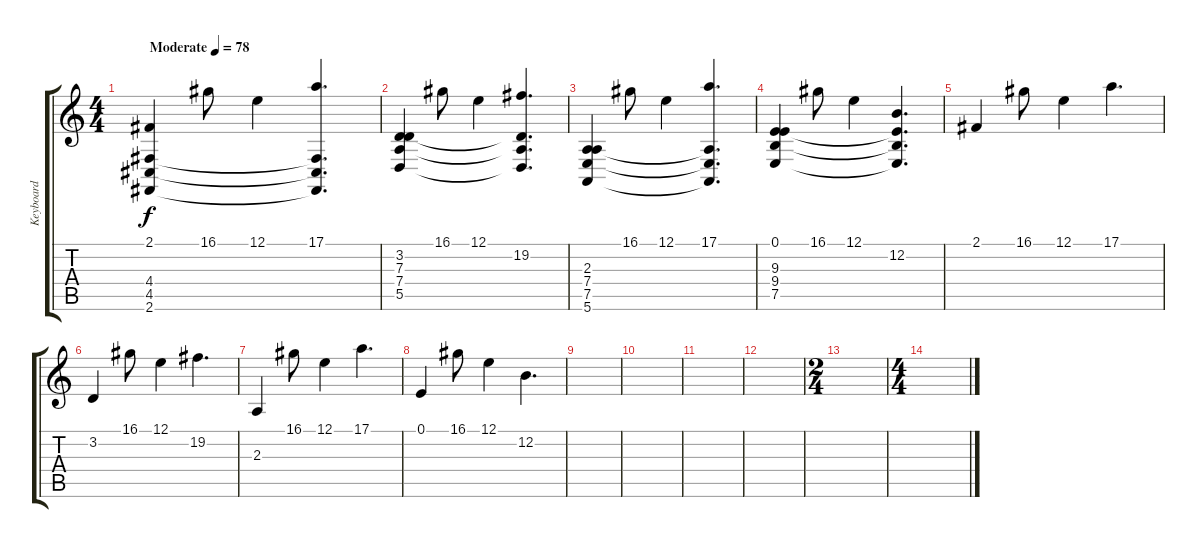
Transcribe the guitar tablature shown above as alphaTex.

\track ("Keyboard" "Keyboard") {instrument brightacousticpiano}
\staff {score tabs}
\tuning (E4 B3 G3 D3 A2 E2) {hide}
\ts (4 4)
\tempo (78 "Moderate")
\clef g2
\ks c
(2.1 4.4 4.5 2.6).4{dy f instrument brightacousticpiano} 16.1.8 12.1.4 (17.1 4.4{t} 4.5{t} 2.6{t}).4{d} |
(3.2 7.3 7.4 5.5).4 16.1.8 12.1.4 (19.2 7.3{t} 7.4{t} 5.5{t}).4{d} |
(2.3 7.4 7.5 5.6).4 16.1.8 12.1.4 (17.1 7.4{t} 7.5{t} 5.6{t}).4{d} |
(0.1 9.3 9.4 7.5).4 16.1.8 12.1.4 (12.2 9.3{t} 9.4{t} 7.5{t}).4{d} |
2.1.4 16.1.8 12.1.4 17.1.4{d} |
3.2.4 16.1.8 12.1.4 19.2.4{d} |
2.3.4 16.1.8 12.1.4 17.1.4{d} |
0.1.4 16.1.8 12.1.4 12.2.4{d} |
|
|
|
|
\ts (2 4)
|
\ts (4 4)
